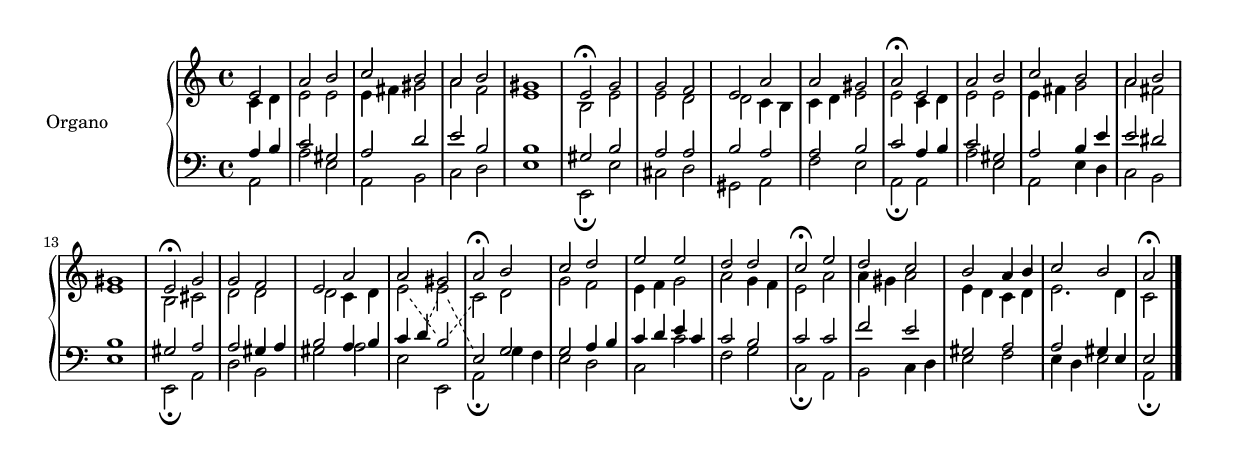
\version "2.12.1"
#(set-global-staff-size 16)
\version "2.12.0"

rh = \change Staff = "rh"
lh = \change Staff = "lh"

%% This function accepts one argument: a list of symbols.
%% It returns a music function that removes music events with that names
%% from a music expression.
#(define-public (define-music-event-filter names)
  (define-music-function (parser location music) (ly:music?)
    (music-filter
      (lambda (event) (not (member (ly:music-property event 'name) names)))
      music)))

filterdynamics = #(define-music-event-filter 
  '(AbsoluteDynamicEvent CrescendoEvent DecrescendoEvent TextScriptEvent))



global = {
  \key a \minor
  \time 4/4
  \partial 2
}

fermatas = {
  s2 s1*4 s2\fermata
  s2 s1*3 s2\fermata
  s2 s1*4 s2\fermata
  s2 s1*3 s2\fermata
  s2 s1*3 s2\fermata
  s2 s1*3 s2\fermata
}

breaks = {
  s1*9 \bar "" \break
  s1*9 \bar "" \break
}

sop = \relative c' {
  \global
  e2 a b c b a b gis1 e2
  g g f e a a gis a
  e a b c b a b gis1 e2
  g g f e a a gis a
  b c d e e d d c
  e d c b a4( b) c2 b a
  \bar "|."
}

alt = \relative c' {
  \global
  c4( d) e2 e e4( fis) gis2 a f e1 b2
  e e d d c4( b) c( d) e2 e
  c4( d) e2 e e4( fis) g2 a fis e1 b2
  cis d d d c4( d) e2 b c
  d g f e4( f) g2 a g4( f) e2
  a a4( gis) a2 e4( d) c( d) e2. d4 c2
}

ten = \relative c' {
  \global
  a4( b) c2 gis a d e b b1 gis2
  b a a b a a b c
  a4( b) c2 gis a b4( e) e2 dis b1 gis2
  a a gis4( a) b2 a4( b) c( d) e2 e,
  g2 g a4( b) c( d) e( c) c2 b c
  c f e gis, a a gis4( e) e2
}

bas = \relative c {
  \global
  a2 a' e a, b c d e1 e,2
  e' cis d gis, a f' e a,
  a a' e a, e'4( d) c2 b e1 e,2
  a d b gis' a e e, a
  g'4( f) e2 d c c' f, g c,
  a b c4( d) e2 f e4( d) e2 a,
}

organAltChanges = {
  s1*17
  \lh \voiceOne
  s2
  \rh \voiceTwo
}

organTenChanges = {
  s1*17
  \rh \voiceTwo
  s2
  \lh \voiceOne
}

sopText = \lyricmode {
  Mein Gott, dus weißt am al -- ler -- bes -- ten
  das, was mir gut und nütz -- lich sei.
  Hin -- weg mit al -- lem Men -- schen -- we -- sen,
  weg mit dem ei -- ge -- nen Ge -- bäu.
  Gib, Herr, daß ich auf dich nur bau
  und dir al -- lei -- ne __ ganz ver -- trau.
}

tenText = \lyricmode {
  Mein __ Gott, dus weißt am al -- ler -- bes -- ten
  das, was mir gut und nütz -- lich sei.
  Hin -- weg mit al -- lem __ Men -- schen -- we -- sen,
  weg mit dem __ ei -- ge -- nen __ Ge -- bäu.
  Gib, Herr, daß __ ich __ auf __ dich nur bau
  und dir al -- lei -- ne ganz ver -- trau.
}

\layout {
  indent = 2\cm
  \context {
    \Staff
    \override InstrumentName #'self-alignment-X = #LEFT
  }
  \context {
    \PianoStaff
    \override InstrumentName #'self-alignment-X = #LEFT
    %    fontSize = #-1
    %\override StaffSymbol #'staff-space = #(magstep -1)
  }
  \context {
    \Voice
    followVoice = ##t
    \override VoiceFollower #'style = #'dashed-line
  }
  \context {
    \Lyrics
    lyricMelismaAlignment = #-0.7
  }
}

choirPart = \new ChoirStaff <<
  \new Staff \with {
    instrumentName = \markup\column { Soprano "Violino I" }
  } \new Voice = "sop" << \sop \fermatas \breaks >>
  \new Lyrics \lyricsto "sop" \sopText

  \new Staff \with {
    instrumentName = \markup\column { Alto "Violino II" }
  } \new Voice << \alt \fermatas >>

  \new Staff \with {
    instrumentName = \markup\column { Tenore Viola }
  } \new Voice = "ten" << \clef "treble_8" \ten \fermatas >>
  \new Lyrics \lyricsto "ten" \tenText

  \new Staff \with {
    instrumentName = \markup\column { Basso Violoncello "e Basso" }
  } \new Voice << \clef bass \bas \fermatas >>
>>

organPart = \new PianoStaff \with {
  instrumentName = #"Organo"
} <<
  \new Staff = "rh" <<
    \new Voice \with {
      \remove "Slur_engraver"
    } { \voiceOne << \sop \fermatas >> }
    \new Voice \with {
      \remove "Slur_engraver"
    } { \voiceTwo << \alt \organAltChanges >> }
  >>
  \new Staff = "lh" {
    \clef bass <<
      \new Voice \with {
      \remove "Slur_engraver"
    } { \voiceOne << \ten \organTenChanges >> }
      \new Voice \with {
      \remove "Slur_engraver"
    } { \voiceTwo << \bas \fermatas >> }
    >>
  }
>>


\score {
  <<
    \organPart
  >>
}
